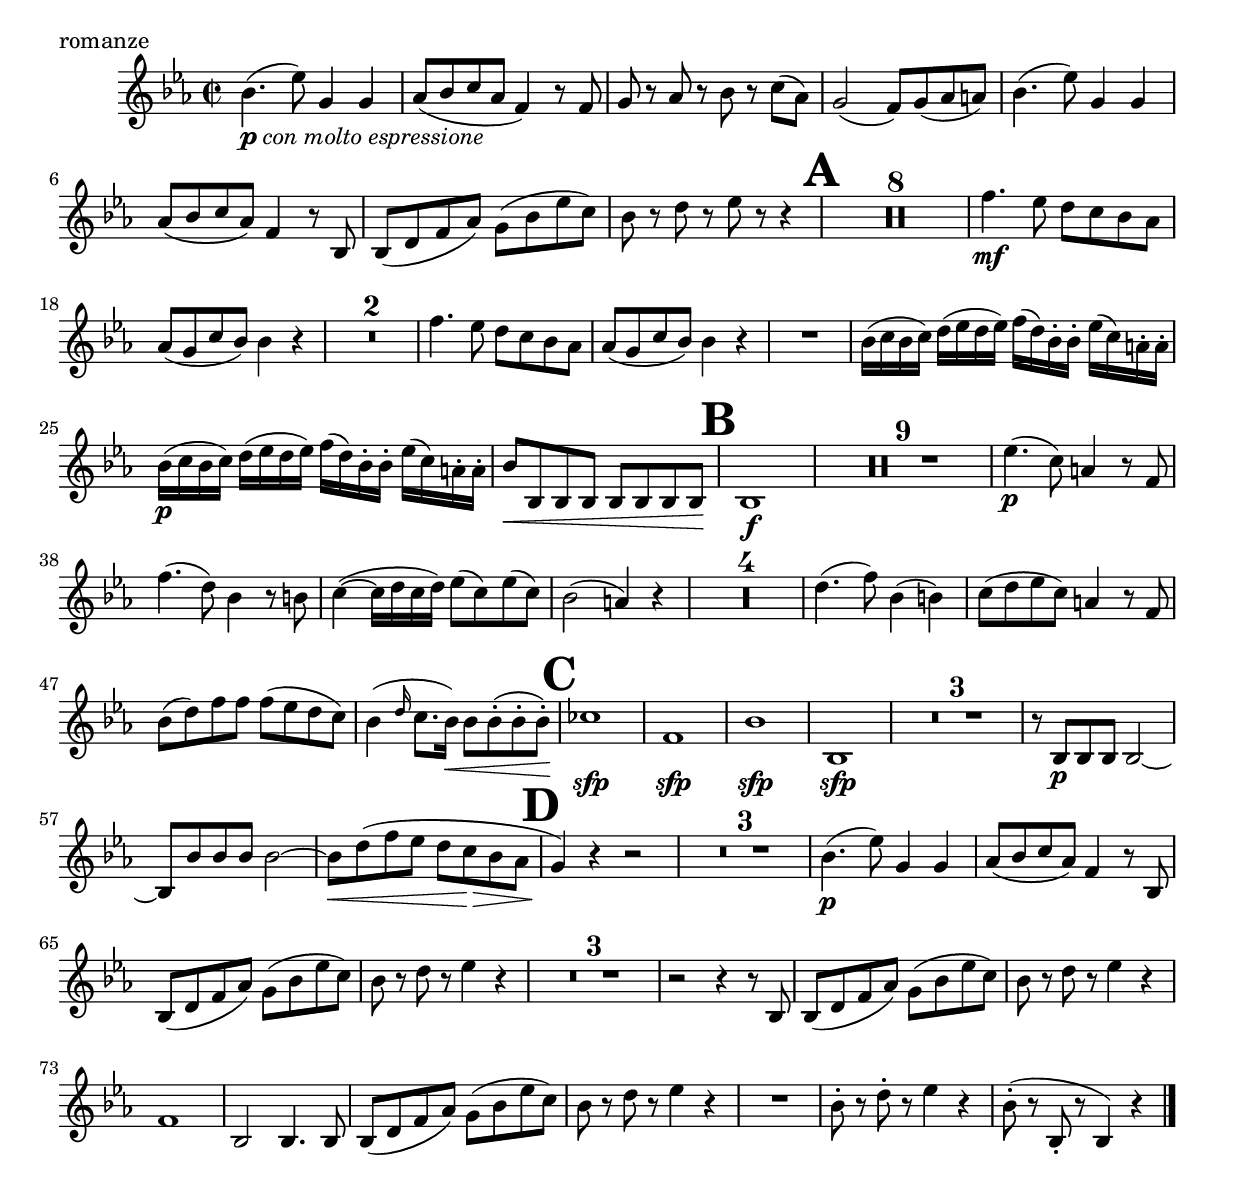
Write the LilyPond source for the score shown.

#(ly:set-option 'old-relative)

\version "2.1.28"
% #(ly:set-point-and-click 'line-column)

longgrace = \override Stem  #'stroke-style = #'()
endlonggrace = \revert Stem #'stroke-style
ritenuto = \markup { \italic  "rit." }

\version "2.1.28"
  
cresc = \notes {
    #(ly:export (make-event-chord (list (make-span-event 'CrescendoEvent START)))) 
    \set crescendoText =  \markup { \italic \bold "cresc." }
    \set crescendoSpanner =  #'dashed-line
}

%%
%% TODO: a better mechanism for tweaking Grace settings.
%%

startGraceMusic = \sequential { 
    \startGraceMusic 
    \override Beam   #'space-function
    = #(lambda (beam mult) (* 0.8 0.8))
    \override Beam   #'thickness = #(* 0.384 (/ 0.6 0.48))
}

stopGraceMusic= \sequential {
    \revert Beam #'thickness
    \revert Beam #'space-function
    \stopGraceMusic
}

\paper{
    \translator {
        \ScoreContext
        skipBars = ##t
        midiInstrument = #"french horn"
        %% try to mimic Breitkopf
        \override RehearsalMark #'padding = #1
        \override MultiMeasureRest #'padding = #0.5
        restNumberThreshold = #1

	\override RehearsalMark #'font-series = #'bold
	\override RehearsalMark #'font-size = #6

        \override Beam #'thickness = #0.6
        \override Beam #'space-function = #(lambda (beam mult) 0.8)
        \override Slur #'beautiful = #0.3
    }
    \translator {
        \StaffContext
        minimumVerticalExtent = #'(-4.5 . 4.5)
    }
    % #(define fonts my-sheet)

    indent = 10. \mm
    linewidth = 189. \mm

}



romanze = \notes \relative c' {
	\key f \major
	\time 2/2
	\set Score.skipBars =  ##t

	c'4.( _\markup { \dynamic "p" \italic { "" con molto espressione } }
		 f8) a,4 a
	 bes8[( c d bes]  g4) r8 g
	a r bes r c r  d[( bes)]
	a2(  g8[) a( bes  b)]
	c4. ( f8) a,4 a |
	% 6 
	 bes8[ (c d bes)] g4 r8 c,
	 c8[( e g  bes)]  a[( c f  d)]
	c r e r f r r4
	\mark "A"
	R1*8
	g4.\mf f8   e[ d c bes]
	% 18
	 bes[( a d  c)] c4 r
	R1*2
	g'4. f8  e[ d c bes]
	 bes[ (a d  c)] c4 r
	R1
	% 25
	 c16[ ( d c  d)]  e[ ( f e  f)]  g[( e) c-. c-.]  f[( d) b-. b-.]
	 c16[\p ( d c  d)]  e[ ( f e  f)]  g[( e) c-. c-.]  f[( d) b-. b-.]
	 c8[ \< c, c c]  c[ c c c\!]
	\mark "B"
	c1\f
	R1*9
	f'4.(\p  d8) b4 r8 g
	g'4.( e8) c4 r8 cis |
	% 39
	d4(~  d16[ e d  e)]  f8[ ( d) f( d)]
	c2( b4) r
	R1*4
	e4. ( g8) c,4 ( cis)
	 d8[( e f  d)] b4 r8 g
	 c[ ( e) g g]  g[( f e  d)]
	c4(
	\grace {
  \override Stem   #'stroke-style = #"grace"
   \longgrace e16 \endlonggrace 
  \revert Stem #'stroke-style }

	 d8.[  c16) \< ]  c8[ c-.( c-. c)-.]\!
	\mark "C"

	%% this is a trick to get the sfp-s to align. 
	\override Hairpin   #'transparent = ##t
	des1\sfp \> 
	g,1\sfp\!  \> 
	c\sfp \!   \> 
	c,\sfp\!
	\revert Hairpin #'transparent 
	R1*3
	r8  c[\p c c] c2~
	 c8[ c' c c] c2~
	 c8[ \< e( g f]  e[  d\!\> c bes]
	\mark "D"
	a4\!) r r2
	R1*3
	c4.\p ( f8) a,4 a |
	 bes8[ (c d bes)] g4 r8 c,
	 c8[( e g  bes)]  a[( c f  d)]
	c r e r f4 r4
	R1*3
	r2 r4 r8 c,8
	 c8[( e g  bes)]  a[( c f  d)]
	c r e r f4 r4	
	g,1
	c,2 c4. c8
	 c8[( e g  bes)]  a[( c f  d)]
	c r e r f4 r4			% -. ? 

	R1
	c8-.   r e-. r f4 r4

	% Finish with F if played separately 
	c8-.(   r c,-. r  c4) r4| 
	\bar "|."
}



\score
{
    \notes { \transpose c' bes \romanze }
	\header { piece = "romanze" opus = "" }	
	\midi{ \tempo 4 = 70  }
	\paper{}
}

